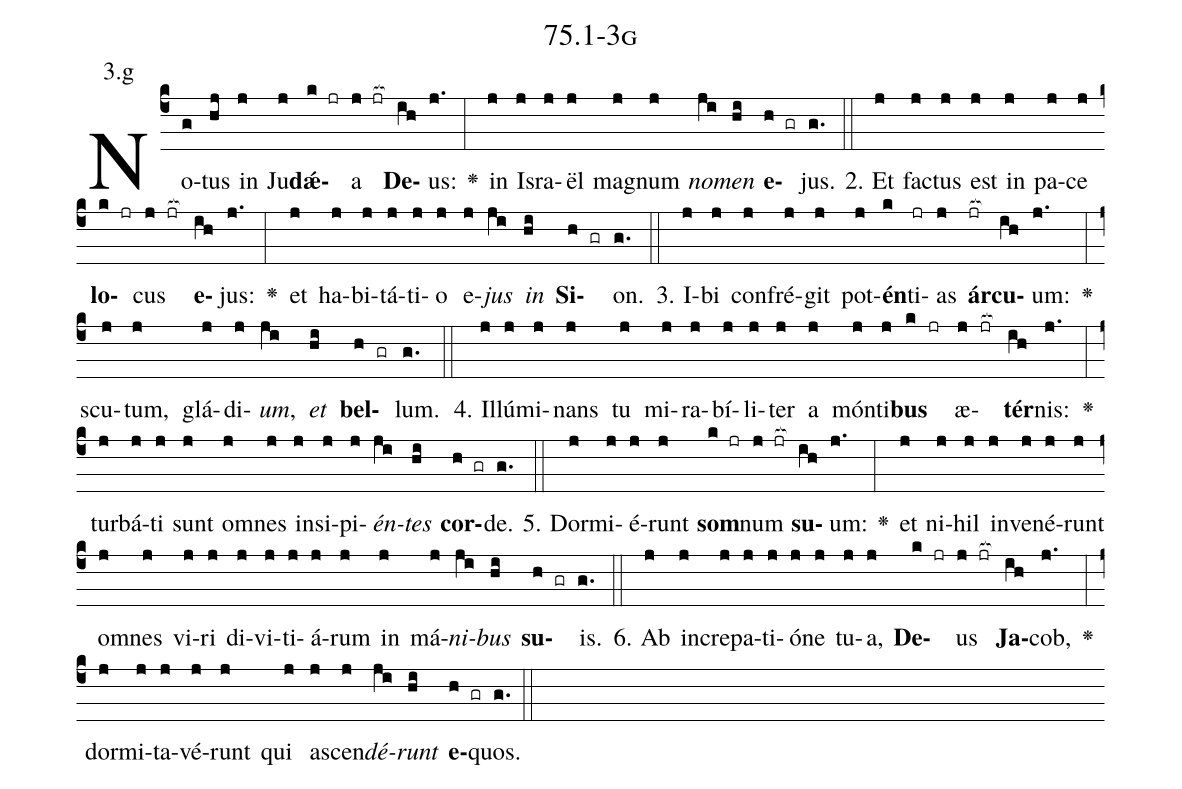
name: 75.1-3g;
annotation: 3.g;
%%
(c4)No(g)tus(hj) in(j) Ju(j)<b>dǽ</b>(k jr)a(j jr[ocb:1{]) <b>De</b>(ih[ocb:0}])us:(j.) <v>\greheightstar</v>(:) in(j) Is(j)ra(j)ël(j) ma(j)gnum(j) <i>no</i>(ji)<i>men</i>(hi) <b>e</b>(h gr)jus.(g.) (::)
2. Et(j) fac(j)tus(j) est(j) in(j) pa(j)ce(j) <b>lo</b>(k jr)cus(j jr[ocb:1{]) <b>e</b>(ih[ocb:0}])jus:(j.) <v>\greheightstar</v>(:) et(j) ha(j)bi(j)tá(j)ti(j)o(j) e(j)<i>jus</i>(ji) <i>in</i>(hi) <b>Si</b>(h gr)on.(g.) (::)
3. I(j)bi(j) con(j)fré(j)git(j) pot(j)<b>én</b>(k)ti(jr)as(j) <b>ár</b>(jr[ocb:1{])<b>cu</b>(ih[ocb:0}])um:(j.) <v>\greheightstar</v>(:) scu(j)tum,(j) glá(j)di(j)<i>um</i>,(ji) <i>et</i>(hi) <b>bel</b>(h gr)lum.(g.) (::)
4. Il(j)lú(j)mi(j)nans(j) tu(j) mi(j)ra(j)bí(j)li(j)ter(j) a(j) món(j)ti(j)<b>bus</b>(k jr) æ(j jr[ocb:1{])<b>tér</b>(ih[ocb:0}])nis:(j.) <v>\greheightstar</v>(:) tur(j)bá(j)ti(j) sunt(j) om(j)nes(j) in(j)si(j)pi(j)<i>én</i>(ji)<i>tes</i>(hi) <b>cor</b>(h gr)de.(g.) (::)
5. Dor(j)mi(j)é(j)runt(j) <b>som</b>(k jr)num(j jr[ocb:1{]) <b>su</b>(ih[ocb:0}])um:(j.) <v>\greheightstar</v>(:) et(j) ni(j)hil(j) in(j)ve(j)né(j)runt(j) om(j)nes(j) vi(j)ri(j) di(j)vi(j)ti(j)á(j)rum(j) in(j) má(j)<i>ni</i>(ji)<i>bus</i>(hi) <b>su</b>(h gr)is.(g.) (::)
6. Ab(j) in(j)cre(j)pa(j)ti(j)ó(j)ne(j) tu(j)a,(j) <b>De</b>(k jr)us(j jr[ocb:1{]) <b>Ja</b>(ih[ocb:0}])cob,(j.) <v>\greheightstar</v>(:) dor(j)mi(j)ta(j)vé(j)runt(j) qui(j) a(j)scen(j)<i>dé</i>(ji)<i>runt</i>(hi) <b>e</b>(h gr)quos.(g.) (::)
